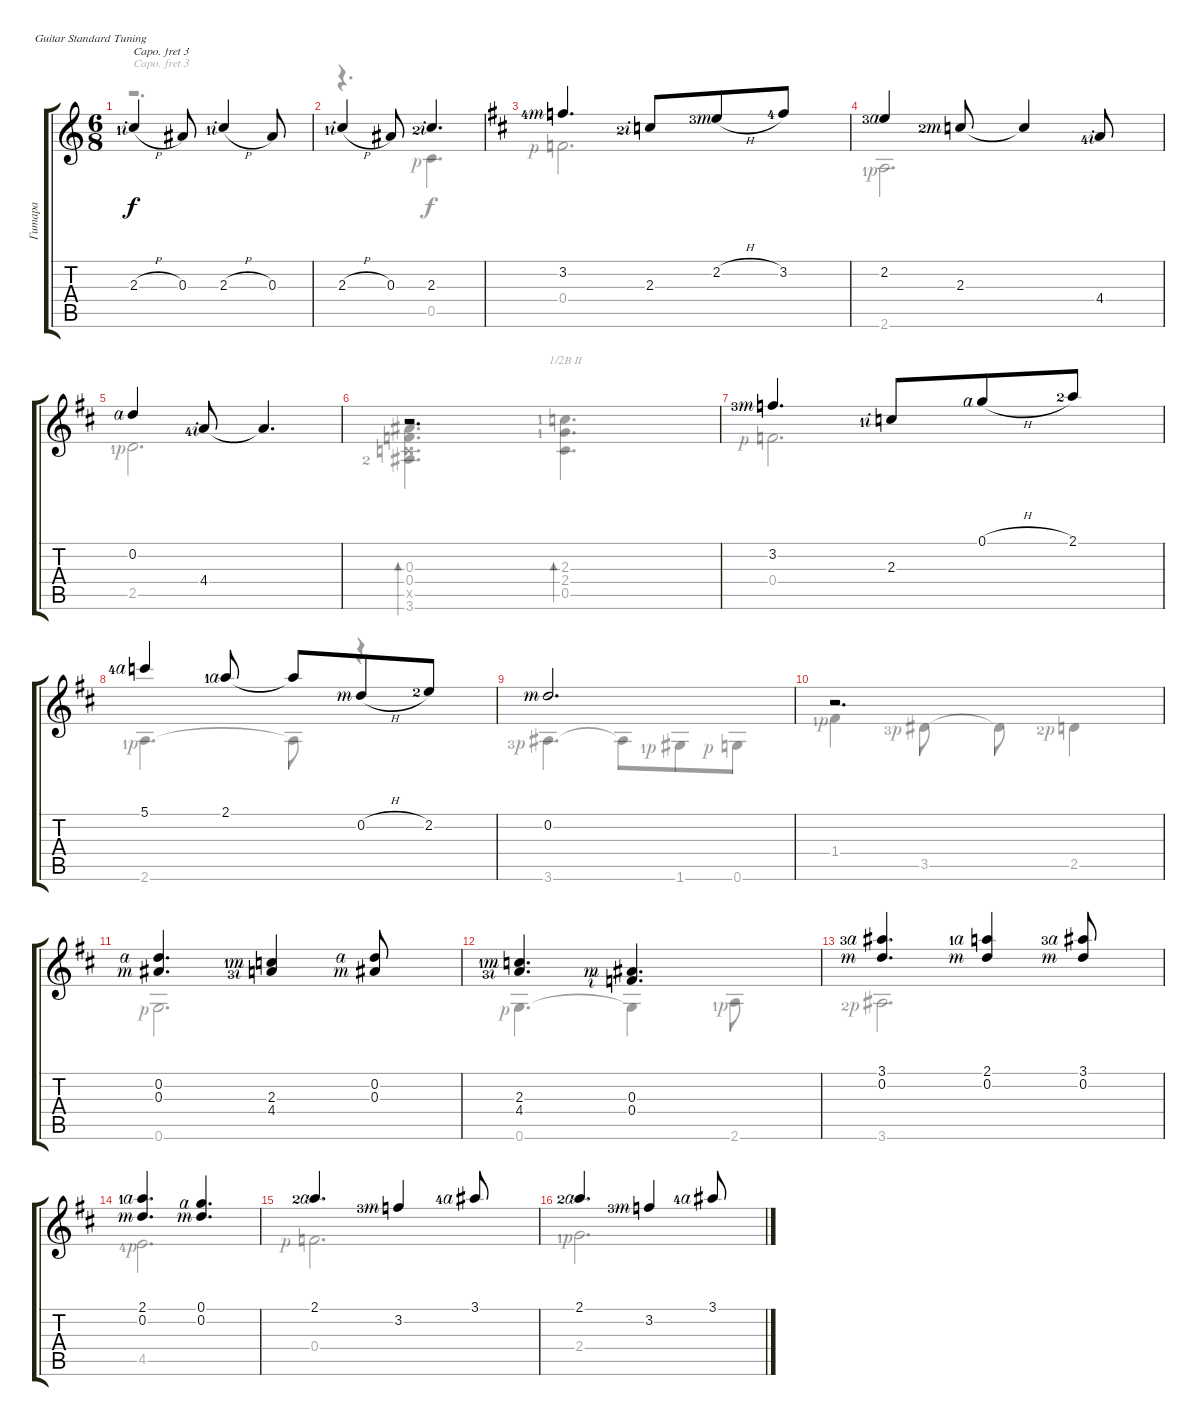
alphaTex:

\defaultSystemsLayout 4
\bracketExtendMode groupsimilarinstruments
\otherSystemsTrackNameOrientation horizontal
\track ("Nylon Guitar" "Гитара") {instrument acousticguitarnylon}
\staff {score tabs}
\capo 3
\tuning (E4 B3 G3 D3 A2 E2)
\voice
\ts (6 8)
\tempo (93 hide)
\clef g2
\scale
0.405629
\ks c
2.3{h lf 2 rf 2}.4{lyrics (0 "") lyrics (1 "") lyrics (2 "") lyrics (3 "") lyrics (4 "") dy f} 0.3.8{lyrics (0 "") lyrics (1 "") lyrics (2 "") lyrics (3 "") lyrics (4 "")} 2.3{h lf 2 rf 2}.4{lyrics (0 "") lyrics (1 "") lyrics (2 "") lyrics (3 "") lyrics (4 "")} 0.3.8{lyrics (0 "") lyrics (1 "") lyrics (2 "") lyrics (3 "") lyrics (4 "")} |
\scale
0.412252 2.3{h lf 2 rf 2}.4{lyrics (0 "") lyrics (1 "") lyrics (2 "") lyrics (3 "") lyrics (4 "")} 0.3.8{lyrics (0 "") lyrics (1 "") lyrics (2 "") lyrics (3 "") lyrics (4 "")} 2.3{lf 3 rf 2}.4{d lyrics (0 "") lyrics (1 "") lyrics (2 "") lyrics (3 "") lyrics (4 "")} |
\scale
0.442404
\ks d
3.2{lf 5 rf 3}.4{d lyrics (0 "") lyrics (1 "") lyrics (2 "") lyrics (3 "") lyrics (4 "")} 2.3{lf 3 rf 2}.8{lyrics (0 "") lyrics (1 "") lyrics (2 "") lyrics (3 "") lyrics (4 "")} 2.2{h lf 4 rf 3}.8{lyrics (0 "") lyrics (1 "") lyrics (2 "") lyrics (3 "") lyrics (4 "")} 3.2{lf 5}.8{lyrics (0 "") lyrics (1 "") lyrics (2 "") lyrics (3 "") lyrics (4 "")} |
\scale
0.278798 2.2{lf 4 rf 4}.4{lyrics (0 "") lyrics (1 "") lyrics (2 "") lyrics (3 "") lyrics (4 "")} 2.3{lf 3 rf 3}.8{lyrics (0 "") lyrics (1 "") lyrics (2 "") lyrics (3 "") lyrics (4 "")} 2.3{t}.4{lyrics (0 "") lyrics (1 "") lyrics (2 "") lyrics (3 "") lyrics (4 "")} 4.4{lf 5 rf 2}.8{lyrics (0 "") lyrics (1 "") lyrics (2 "") lyrics (3 "") lyrics (4 "")} |
\scale
0.278798 0.2{rf 4}.4{lyrics (0 "") lyrics (1 "") lyrics (2 "") lyrics (3 "") lyrics (4 "")} 4.4{lf 5 rf 2}.8{lyrics (0 "") lyrics (1 "") lyrics (2 "") lyrics (3 "") lyrics (4 "")} 4.4{t}.4{d lyrics (0 "") lyrics (1 "") lyrics (2 "") lyrics (3 "") lyrics (4 "")} |
\scale
0.268191 r.2{d bd 0} |
\scale
0.347193 3.2{lf 4 rf 3}.4{d lyrics (0 "") lyrics (1 "") lyrics (2 "") lyrics (3 "") lyrics (4 "")} 2.3{lf 2 rf 2}.8{lyrics (0 "") lyrics (1 "") lyrics (2 "") lyrics (3 "") lyrics (4 "")} 0.1{h rf 4}.8{lyrics (0 "") lyrics (1 "") lyrics (2 "") lyrics (3 "") lyrics (4 "")} 2.1{lf 3}.8{lyrics (0 "") lyrics (1 "") lyrics (2 "") lyrics (3 "") lyrics (4 "")} |
\scale
0.384615 5.1{lf 5 rf 4}.4{lyrics (0 "") lyrics (1 "") lyrics (2 "") lyrics (3 "") lyrics (4 "")} 2.1{lf 2 rf 4}.8{lyrics (0 "") lyrics (1 "") lyrics (2 "") lyrics (3 "") lyrics (4 "")} 2.1{t}.8{lyrics (0 "") lyrics (1 "") lyrics (2 "") lyrics (3 "") lyrics (4 "")} 0.2{h rf 3}.8{lyrics (0 "") lyrics (1 "") lyrics (2 "") lyrics (3 "") lyrics (4 "")} 2.2{lf 3}.8{lyrics (0 "") lyrics (1 "") lyrics (2 "") lyrics (3 "") lyrics (4 "")} |
\scale
0.39302 0.2{rf 3}.2{d lyrics (0 "") lyrics (1 "") lyrics (2 "") lyrics (3 "") lyrics (4 "")} |
\scale
0.37481 r.2{d} |
\scale
0.23217 (0.2{rf 4} 0.3{rf 3}).4{d lyrics (0 "") lyrics (1 "") lyrics (2 "") lyrics (3 "") lyrics (4 "")} (2.3{lf 2 rf 3} 4.4{lf 4 rf 2}).4{lyrics (0 "") lyrics (1 "") lyrics (2 "") lyrics (3 "") lyrics (4 "")} (0.2{rf 4} 0.3{rf 3}).8{lyrics (0 "") lyrics (1 "") lyrics (2 "") lyrics (3 "") lyrics (4 "")} |
\scale
0.360691 (2.3{lf 2 rf 3} 4.4{lf 4 rf 2}).4{d lyrics (0 "") lyrics (1 "") lyrics (2 "") lyrics (3 "") lyrics (4 "")} (0.4{rf 2} 0.3{rf 3}).4{d lyrics (0 "") lyrics (1 "") lyrics (2 "") lyrics (3 "") lyrics (4 "")} |
\scale
0.360691 (3.1{lf 4 rf 4} 0.2{rf 3}).4{d lyrics (0 "") lyrics (1 "") lyrics (2 "") lyrics (3 "") lyrics (4 "")} (2.1{lf 2 rf 4} 0.2{rf 3}).4{lyrics (0 "") lyrics (1 "") lyrics (2 "") lyrics (3 "") lyrics (4 "")} (3.1{lf 4 rf 4} 0.2{rf 3}).8{lyrics (0 "") lyrics (1 "") lyrics (2 "") lyrics (3 "") lyrics (4 "")} |
\scale
0.278618 (2.1{lf 2 rf 4} 0.2{rf 3}).4{d lyrics (0 "") lyrics (1 "") lyrics (2 "") lyrics (3 "") lyrics (4 "")} (0.1{rf 4} 0.2{rf 3}).4{d lyrics (0 "") lyrics (1 "") lyrics (2 "") lyrics (3 "") lyrics (4 "")} |
\scale
0.328094 2.1{lf 3 rf 4}.4{d lyrics (0 "") lyrics (1 "") lyrics (2 "") lyrics (3 "") lyrics (4 "")} 3.2{lf 4 rf 3}.4{lyrics (0 "") lyrics (1 "") lyrics (2 "") lyrics (3 "") lyrics (4 "")} 3.1{lf 5 rf 4}.8{lyrics (0 "") lyrics (1 "") lyrics (2 "") lyrics (3 "") lyrics (4 "")} |
\scale
0.328094 2.1{lf 3 rf 4}.4{d lyrics (0 "") lyrics (1 "") lyrics (2 "") lyrics (3 "") lyrics (4 "")} 3.2{lf 4 rf 3}.4{lyrics (0 "") lyrics (1 "") lyrics (2 "") lyrics (3 "") lyrics (4 "")} 3.1{lf 5 rf 4}.8{lyrics (0 "") lyrics (1 "") lyrics (2 "") lyrics (3 "") lyrics (4 "")}
\voice
\clef g2
\ottava regular
\simile none
\scale
0.405629
\ks c
r.2{d dy f} |
\scale
0.412252 r.4{d} 0.5{rf 1}.4{d} |
\scale
0.442404
\ks d
0.4{rf 1}.2{d} |
\scale
0.278798 2.6{lf 2 rf 1}.2{d} |
\scale
0.278798 2.5{lf 2 rf 1}.2{d} |
\scale
0.268191 (3.6{lf 3} 0.4 0.3 0.5{x}).4{d bd 30} (0.5 2.4{lf 2} 2.3{lf 2}).4{d bd 69 barre (2 half)} |
\scale
0.347193 0.4{rf 1}.2{d} |
\scale
0.384615 2.6{lf 2 rf 1}.4{d} 2.6{t}.8 r.4 |
\scale
0.39302 3.6{lf 4 rf 1}.4{d} 3.6{t}.8 1.6{lf 2 rf 1}.8 0.6{rf 1}.8 |
\scale
0.37481 1.4{lf 2 rf 1}.4 3.5{lf 4 rf 1}.8 3.5{t}.8 2.5{lf 3 rf 1}.4 |
\scale
0.23217 0.6{rf 1}.2{d} |
\scale
0.360691 0.6{rf 1}.4{d} 0.6{t}.4 2.6{lf 2 rf 1}.8 |
\scale
0.360691 3.6{lf 3 rf 1}.2{d} |
\scale
0.278618 4.5{lf 5 rf 1}.2{d} |
\scale
0.328094 0.4{rf 1}.2{d} |
\scale
0.328094 2.4{lf 2 rf 1}.2{d}
